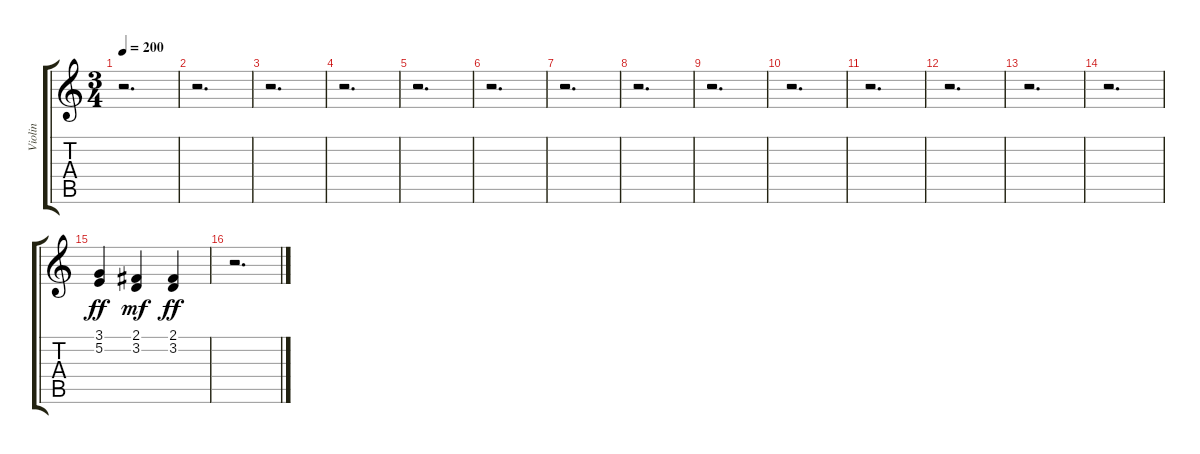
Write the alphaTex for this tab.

\track ("Violin" "Violin") {instrument stringensemble1}
\staff {score tabs}
\tuning (E4 B3 G3 D3 A2 E2) {hide}
\ts (3 4)
\tempo 200
\clef g2
\ks c
r.2{d dy ff instrument stringensemble1} |
r.2{d} |
r.2{d} |
r.2{d} |
r.2{d} |
r.2{d} |
r.2{d} |
r.2{d} |
r.2{d} |
r.2{d} |
r.2{d} |
r.2{d} |
r.2{d} |
r.2{d} |
(3.1 5.2).4 (2.1 3.2).4{dy mf} (2.1 3.2).4{dy ff} |
r.2{d}
